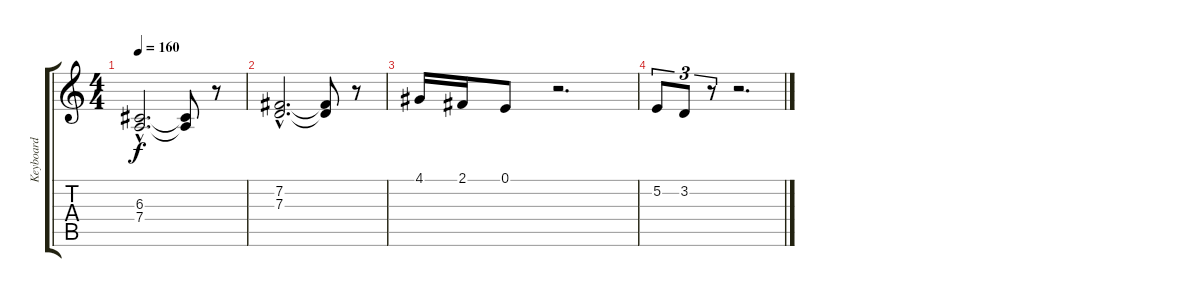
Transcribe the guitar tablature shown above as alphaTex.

\track ("Keyboard" "Keyboard") {instrument churchorgan}
\staff {score tabs}
\tuning (E4 B3 G3 D3 A2 E2) {hide}
\ts (4 4)
\section ("" "")
\tempo 160
\clef g2
\ks c
(6.3{hac} 7.4{hac}).2{d dy f volume 10} (6.3{t} 7.4{t}).8 r.8 |
(7.2{hac} 7.3{hac}).2{d} (7.2{t} 7.3{t}).8 r.8 |
4.1.16 2.1.16 0.1.8 r.2{d} |
5.2.8{tu (3 2)} 3.2.8{tu (3 2)} r.8{tu (3 2)} r.2{d}
